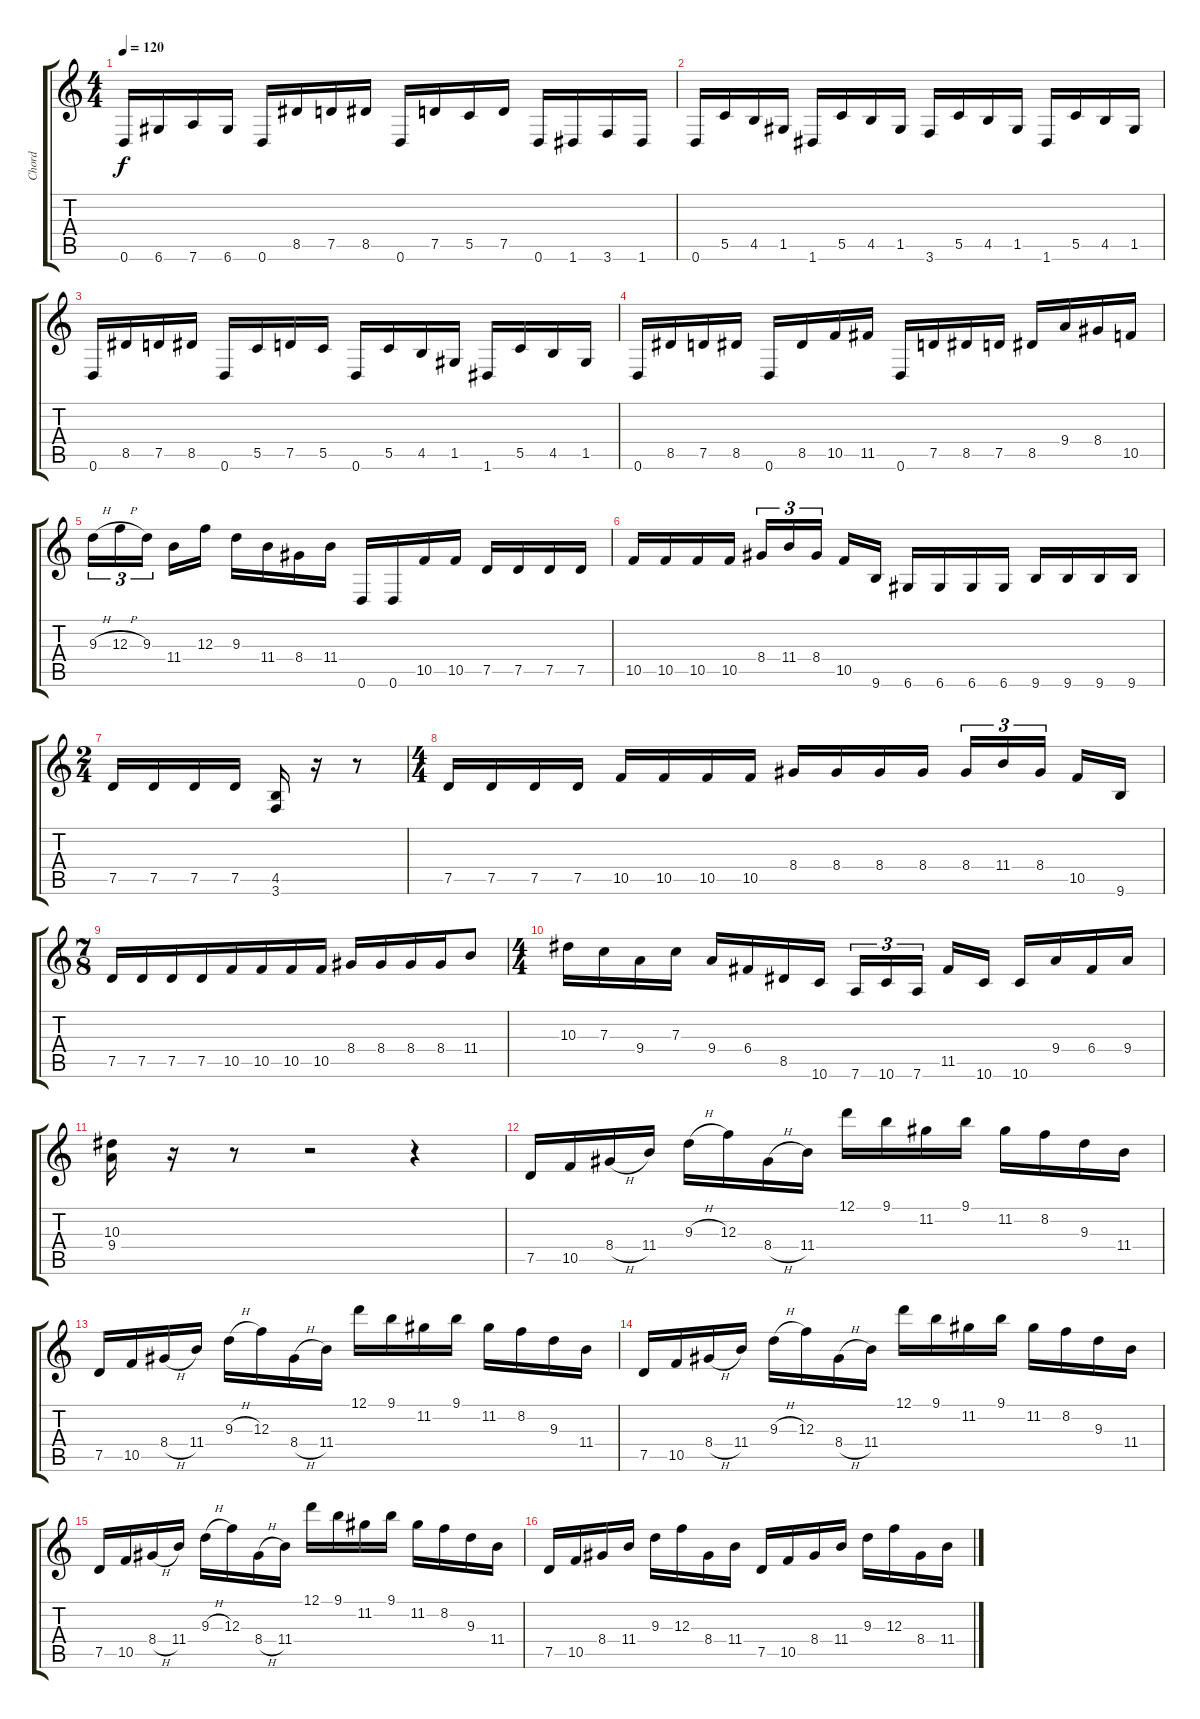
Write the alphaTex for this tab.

\track ("Chord" "Chord") {instrument distortionguitar}
\staff {score tabs}
\tuning (D4 A3 F3 C3 G2 D2) {hide}
\ts (4 4)
\tempo 120
\clef g2
\ks c
0.6.16{dy f instrument distortionguitar} 6.6.16 7.6.16 6.6.16 0.6.16 8.5.16 7.5.16 8.5.16 0.6.16 7.5.16 5.5.16 7.5.16 0.6.16 1.6.16 3.6.16 1.6.16 |
0.6.16 5.5.16 4.5.16 1.5.16 1.6.16 5.5.16 4.5.16 1.5.16 3.6.16 5.5.16 4.5.16 1.5.16 1.6.16 5.5.16 4.5.16 1.5.16 |
0.6.16 8.5.16 7.5.16 8.5.16 0.6.16 5.5.16 7.5.16 5.5.16 0.6.16 5.5.16 4.5.16 1.5.16 1.6.16 5.5.16 4.5.16 1.5.16 |
0.6.16 8.5.16 7.5.16 8.5.16 0.6.16 8.5.16 10.5.16 11.5.16 0.6.16 7.5.16 8.5.16 7.5.16 8.5.16 9.4.16 8.4.16 10.5.16 |
9.3{h}.16{tu (3 2)} 12.3{h}.16{tu (3 2)} 9.3.16{tu (3 2)} 11.4.16 12.3.16 9.3.16 11.4.16 8.4.16 11.4.16 0.6.16 0.6.16 10.5.16 10.5.16 7.5.16 7.5.16 7.5.16 7.5.16 |
10.5.16 10.5.16 10.5.16 10.5.16 8.4.16{tu (3 2)} 11.4.16{tu (3 2)} 8.4.16{tu (3 2)} 10.5.16 9.6.16 6.6.16 6.6.16 6.6.16 6.6.16 9.6.16 9.6.16 9.6.16 9.6.16 |
\ts (2 4)
7.5.16 7.5.16 7.5.16 7.5.16 (4.5 3.6).16 r.16 r.8 |
\ts (4 4)
7.5.16 7.5.16 7.5.16 7.5.16 10.5.16 10.5.16 10.5.16 10.5.16 8.4.16 8.4.16 8.4.16 8.4.16 8.4.16{tu (3 2)} 11.4.16{tu (3 2)} 8.4.16{tu (3 2)} 10.5.16 9.6.16 |
\ts (7 8)
7.5.16 7.5.16 7.5.16 7.5.16 10.5.16 10.5.16 10.5.16 10.5.16 8.4.16 8.4.16 8.4.16 8.4.16 11.4.8 |
\ts (4 4)
10.3.16 7.3.16 9.4.16 7.3.16 9.4.16 6.4.16 8.5.16 10.6.16 7.6.16{tu (3 2)} 10.6.16{tu (3 2)} 7.6.16{tu (3 2)} 11.5.16 10.6.16 10.6.16 9.4.16 6.4.16 9.4.16 |
(10.3 9.4).16 r.16 r.8 r.2 r.4 |
7.5.16 10.5.16 8.4{h}.16 11.4.16 9.3{h}.16 12.3.16 8.4{h}.16 11.4.16 12.1.16 9.1.16 11.2.16 9.1.16 11.2.16 8.2.16 9.3.16 11.4.16 |
7.5.16 10.5.16 8.4{h}.16 11.4.16 9.3{h}.16 12.3.16 8.4{h}.16 11.4.16 12.1.16 9.1.16 11.2.16 9.1.16 11.2.16 8.2.16 9.3.16 11.4.16 |
7.5.16 10.5.16 8.4{h}.16 11.4.16 9.3{h}.16 12.3.16 8.4{h}.16 11.4.16 12.1.16 9.1.16 11.2.16 9.1.16 11.2.16 8.2.16 9.3.16 11.4.16 |
7.5.16 10.5.16 8.4{h}.16 11.4.16 9.3{h}.16 12.3.16 8.4{h}.16 11.4.16 12.1.16 9.1.16 11.2.16 9.1.16 11.2.16 8.2.16 9.3.16 11.4.16 |
7.5.16 10.5.16 8.4.16 11.4.16 9.3.16 12.3.16 8.4.16 11.4.16 7.5.16 10.5.16 8.4.16 11.4.16 9.3.16 12.3.16 8.4.16 11.4.16
